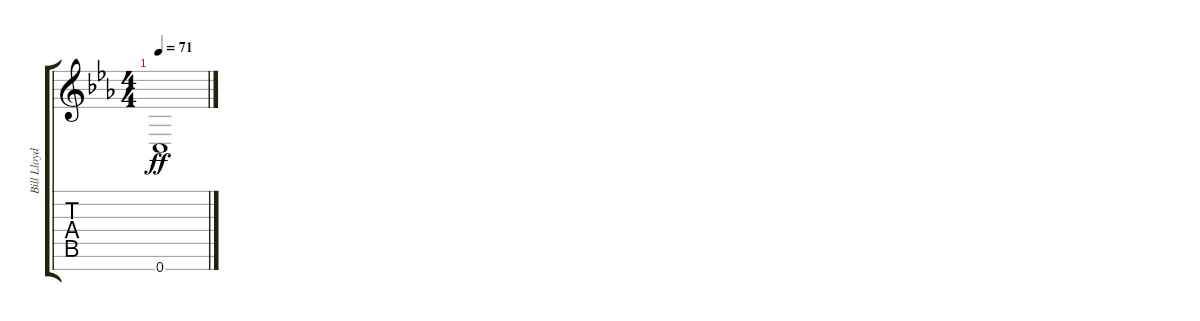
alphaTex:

\track ("Bill Lloyd [Sampler]" "Bill Lloyd") {instrument electricguitarjazz}
\staff {score tabs}
\tuning (C4 C4 Ab3 Eb3 Bb2 F2 C2) {hide}
\ts (4 4)
\tempo 71
\clef g2
\ks cminor
0.7{t}.1{dy ff}
